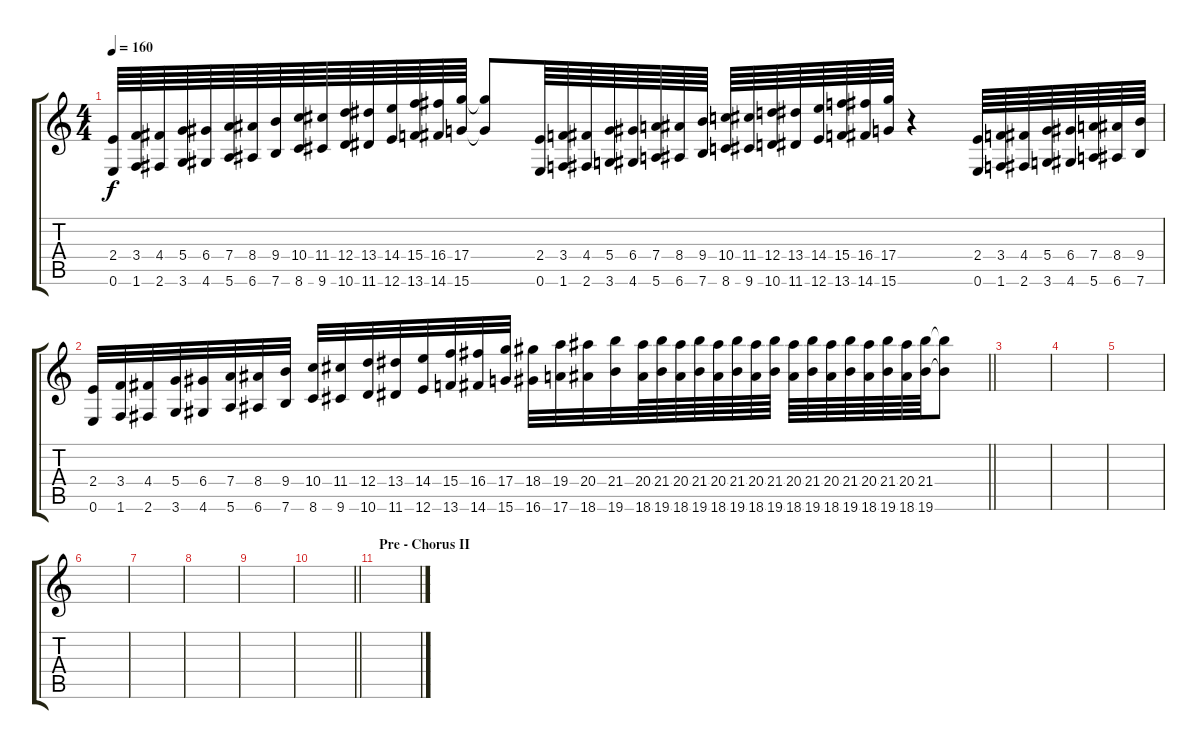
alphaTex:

\track "" {instrument acousticguitarsteel}
\staff {score tabs}
\tuning (E4 B3 G3 D3 A2 E2) {hide}
\ts (4 4)
\tempo 160
\clef g2
\ks c
(2.4 0.6).64{dy f instrument guitarharmonics} (3.4 1.6).64 (4.4 2.6).64 (5.4 3.6).64 (6.4 4.6).64 (7.4 5.6).64 (8.4 6.6).64 (9.4 7.6).64 (10.4 8.6).64 (11.4 9.6).64 (12.4 10.6).64 (13.4 11.6).64 (14.4 12.6).64 (15.4 13.6).64 (16.4 14.6).64 (17.4 15.6).64 (17.4{t} 15.6{t}).8 (2.4 0.6).64 (3.4 1.6).64 (4.4 2.6).64 (5.4 3.6).64 (6.4 4.6).64 (7.4 5.6).64 (8.4 6.6).64 (9.4 7.6).64 (10.4 8.6).64 (11.4 9.6).64 (12.4 10.6).64 (13.4 11.6).64 (14.4 12.6).64 (15.4 13.6).64 (16.4 14.6).64 (17.4 15.6).64 r.4 (2.4 0.6).64 (3.4 1.6).64 (4.4 2.6).64 (5.4 3.6).64 (6.4 4.6).64 (7.4 5.6).64 (8.4 6.6).64 (9.4 7.6).64 |
\barLineRight lightlight
(2.4 0.6).32 (3.4 1.6).32 (4.4 2.6).32 (5.4 3.6).32 (6.4 4.6).32 (7.4 5.6).32 (8.4 6.6).32 (9.4 7.6).32 (10.4 8.6).32 (11.4 9.6).32 (12.4 10.6).32 (13.4 11.6).32 (14.4 12.6).32 (15.4 13.6).32 (16.4 14.6).32 (17.4 15.6).32 (18.4 16.6).32 (19.4 17.6).32 (20.4 18.6).32 (21.4 19.6).32 (20.4 18.6).64 (21.4 19.6).64 (20.4 18.6).64 (21.4 19.6).64 (20.4 18.6).64 (21.4 19.6).64 (20.4 18.6).64 (21.4 19.6).64 (20.4 18.6).64 (21.4 19.6).64 (20.4 18.6).64 (21.4 19.6).64 (20.4 18.6).64 (21.4 19.6).64 (20.4 18.6).64 (21.4 19.6).64 (21.4{t} 19.6{t}).8 |
|
|
|
|
|
|
|
\barLineRight lightlight
|
\section ("" "Pre - Chorus II")
